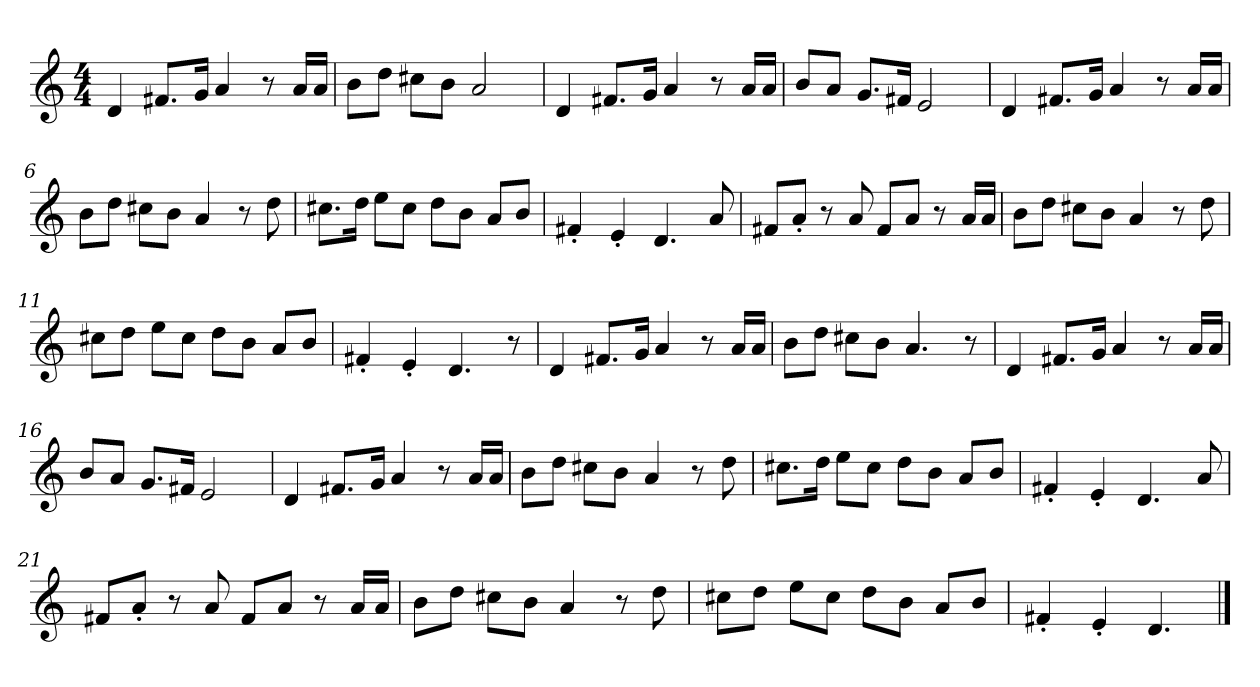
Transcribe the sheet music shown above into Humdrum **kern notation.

**kern
*part1
*staff1
*M4/4
*MM38
=1
4d
8.f#XL
16gJk
4a
8r
16aLL
16aJJ
=2
8bL
8ddJ
8cc#XL
8bJ
2a
=3
4d
8.f#XL
16gJk
4a
8r
16aLL
16aJJ
=4
8bL
8aJ
8.gL
16f#XJk
2e
=5
4d
8.f#XL
16gJk
4a
8r
16aLL
16aJJ
=6
8bL
8ddJ
8cc#XL
8bJ
4a
8r
8dd
=7
8.cc#XL
16ddJk
8eeL
8cc#J
8ddL
8bJ
8aL
8bJ
=8
4f#X'
4e'
4.d
8a
=9
8f#XL
8a'J
8r
8a
8f#L
8aJ
8r
16aLL
16aJJ
=10
8bL
8ddJ
8cc#XL
8bJ
4a
8r
8dd
=11
8cc#XL
8ddJ
8eeL
8cc#J
8ddL
8bJ
8aL
8bJ
=12
4f#X'
4e'
4.d
8r
=13
4d
8.f#XL
16gJk
4a
8r
16aLL
16aJJ
=14
8bL
8ddJ
8cc#XL
8bJ
4.a
8r
=15
4d
8.f#XL
16gJk
4a
8r
16aLL
16aJJ
=16
8bL
8aJ
8.gL
16f#XJk
2e
=17
4d
8.f#XL
16gJk
4a
8r
16aLL
16aJJ
=18
8bL
8ddJ
8cc#XL
8bJ
4a
8r
8dd
=19
8.cc#XL
16ddJk
8eeL
8cc#J
8ddL
8bJ
8aL
8bJ
=20
4f#X'
4e'
4.d
8a
=21
8f#XL
8a'J
8r
8a
8f#L
8aJ
8r
16aLL
16aJJ
=22
8bL
8ddJ
8cc#XL
8bJ
4a
8r
8dd
=23
8cc#XL
8ddJ
8eeL
8cc#J
8ddL
8bJ
8aL
8bJ
=24
4f#X'
4e'
4.d
==
*-
